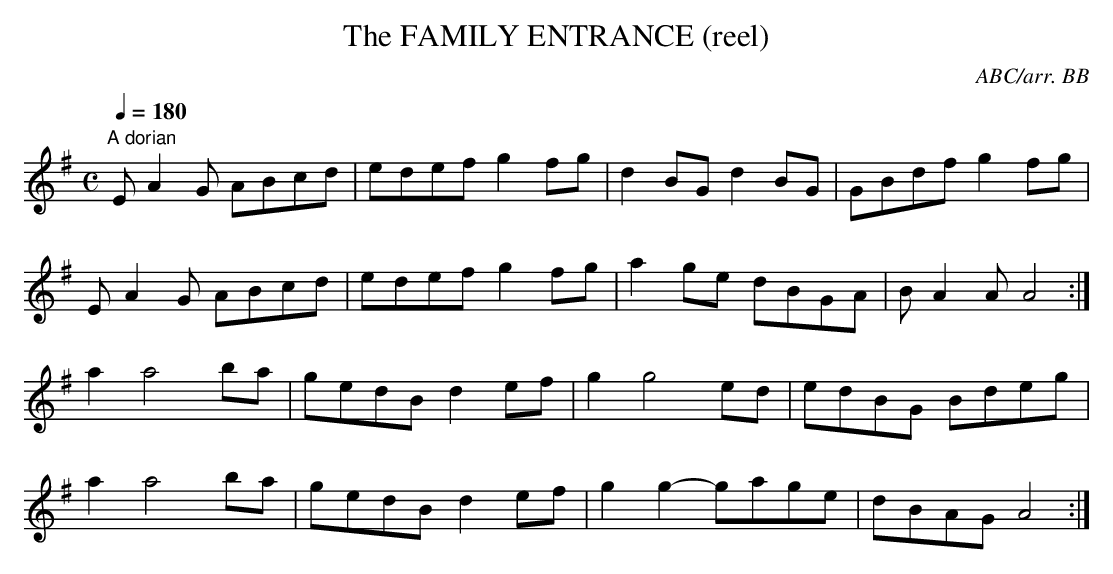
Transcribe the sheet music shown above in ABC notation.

X:1
T:FAMILY ENTRANCE (reel), The
C:ABC/arr. BB
syncopation (which you can ignore).
Q:1/4=180
Y:"reel"
M:C
L:1/8
K:G
"A dorian"
EA2G ABcd|edef g2fg|d2BG d2BG|GBdf g2fg |
EA2G ABcd|edef g2fg|a2ge dBGA|BA2A A4 :|
a2a4 ba|gedB d2ef|g2g4 ed|edBG Bdeg |
a2a4 ba|gedB d2ef|g2g2-gage|dBAG A4 :|
